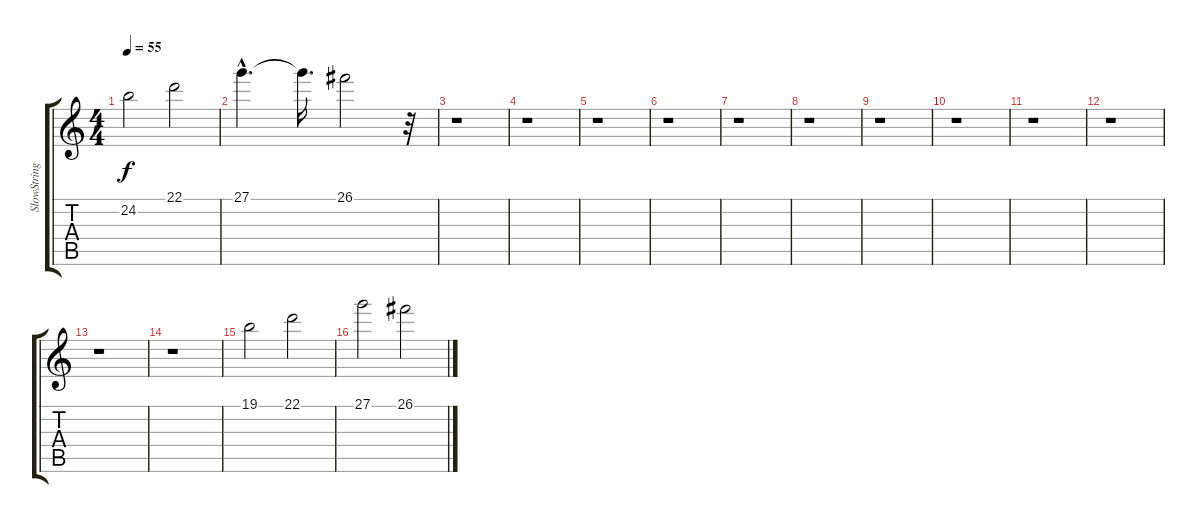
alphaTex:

\track ("SlowString          " "SlowString") {instrument stringensemble2}
\staff {score tabs}
\tuning (E4 B3 G3 D3 A2 E2) {hide}
\ts (4 4)
\tempo 55
\clef g2
\ks c
24.2.2{dy f} 22.1.2 |
27.1{hac}.4{d} 27.1{t}.16{d} 26.1.2 r.32 |
r.1 |
r.1 |
r.1 |
r.1 |
r.1 |
r.1 |
r.1 |
r.1 |
r.1 |
r.1 |
r.1 |
r.1 |
19.1.2 22.1.2 |
27.1.2 26.1.2
